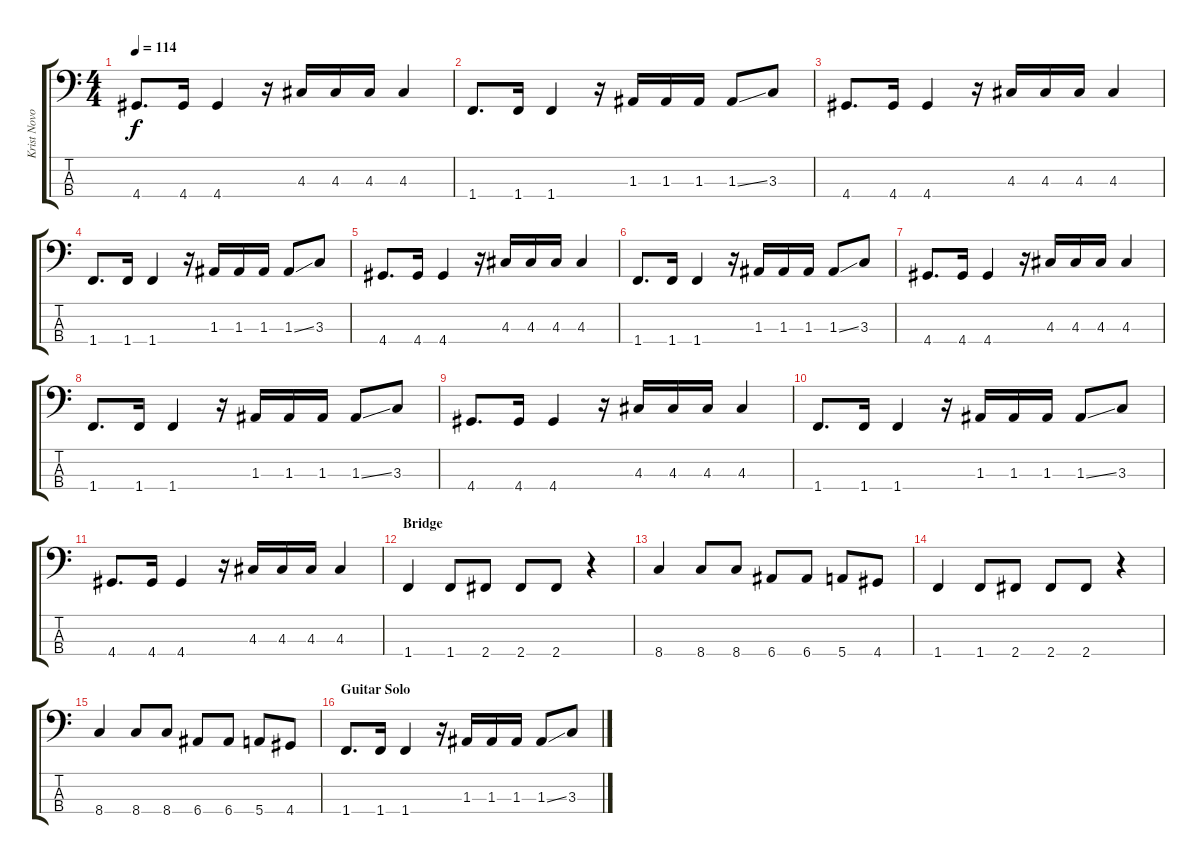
\track ("Krist Novoselic - Bass" "Krist Novo") {instrument electricbasspick}
\staff {score tabs}
\tuning (G2 D2 A1 E1) {hide}
\ts (4 4)
\tempo 114
\clef f4
\ks c
4.4.8{d dy f} 4.4.16 4.4.4 r.16 4.3.16 4.3.16 4.3.16 4.3.4 |
1.4.8{d} 1.4.16 1.4.4 r.16 1.3.16 1.3.16 1.3.16 1.3{ss}.8 3.3.8 |
4.4.8{d} 4.4.16 4.4.4 r.16 4.3.16 4.3.16 4.3.16 4.3.4 |
1.4.8{d} 1.4.16 1.4.4 r.16 1.3.16 1.3.16 1.3.16 1.3{ss}.8 3.3.8 |
4.4.8{d} 4.4.16 4.4.4 r.16 4.3.16 4.3.16 4.3.16 4.3.4 |
1.4.8{d} 1.4.16 1.4.4 r.16 1.3.16 1.3.16 1.3.16 1.3{ss}.8 3.3.8 |
4.4.8{d} 4.4.16 4.4.4 r.16 4.3.16 4.3.16 4.3.16 4.3.4 |
1.4.8{d} 1.4.16 1.4.4 r.16 1.3.16 1.3.16 1.3.16 1.3{ss}.8 3.3.8 |
4.4.8{d} 4.4.16 4.4.4 r.16 4.3.16 4.3.16 4.3.16 4.3.4 |
1.4.8{d} 1.4.16 1.4.4 r.16 1.3.16 1.3.16 1.3.16 1.3{ss}.8 3.3.8 |
4.4.8{d} 4.4.16 4.4.4 r.16 4.3.16 4.3.16 4.3.16 4.3.4 |
\section ("" "Bridge")
1.4.4 1.4.8 2.4.8 2.4.8 2.4.8 r.4 |
8.4.4 8.4.8 8.4.8 6.4.8 6.4.8 5.4.8 4.4.8 |
1.4.4 1.4.8 2.4.8 2.4.8 2.4.8 r.4 |
8.4.4 8.4.8 8.4.8 6.4.8 6.4.8 5.4.8 4.4.8 |
\section ("" "Guitar Solo")
1.4.8{d} 1.4.16 1.4.4 r.16 1.3.16 1.3.16 1.3.16 1.3{ss}.8 3.3.8
